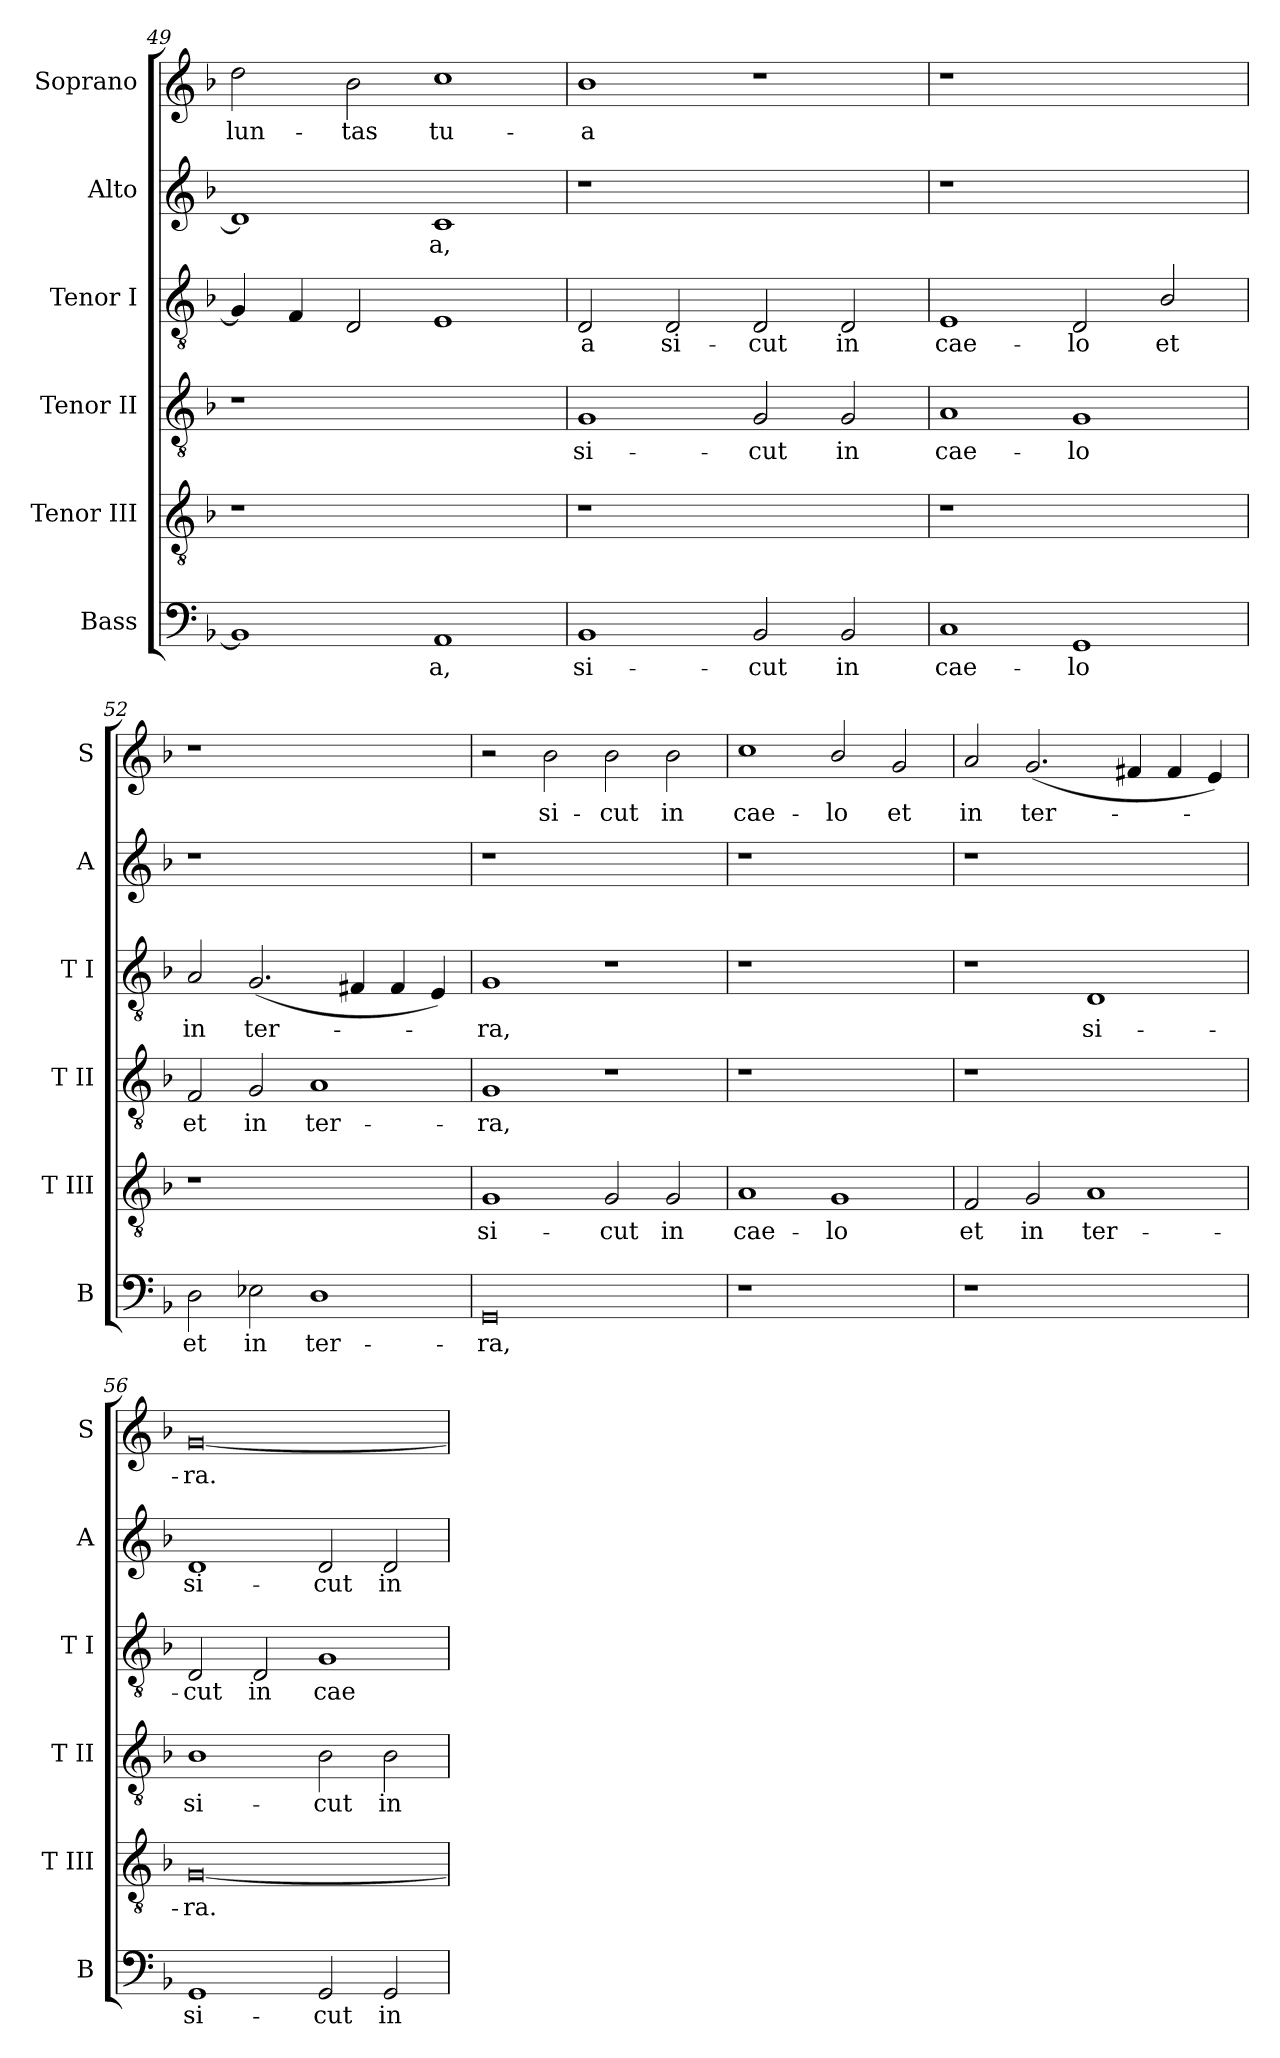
**kern	**text	**kern	**text	**kern	**text	**kern	**text	**kern	**text	**kern	**text
*part6	*part6	*part5	*part5	*part4	*part4	*part3	*part3	*part2	*part2	*part1	*part1
*staff6	*staff6	*staff5	*staff5	*staff4	*staff4	*staff3	*staff3	*staff2	*staff2	*staff1	*staff1
*I"Bass	*	*I"Tenor III	*	*I"Tenor II	*	*I"Tenor I	*	*I"Alto	*	*I"Soprano	*
*I'B	*	*I'T III	*	*I'T II	*	*I'T I	*	*I'A	*	*I'S	*
*clefF4	*	*clefGv2	*	*clefGv2	*	*clefGv2	*	*clefG2	*	*clefG2	*
*k[b-]	*	*k[b-]	*	*k[b-]	*	*k[b-]	*	*k[b-]	*	*k[b-]	*
*F:	*	*F:	*	*F:	*	*F:	*	*F:	*	*F:	*
=49	=49	=49	=49	=49	=49	=49	=49	=49	=49	=49	=49
!	!	!	!	!	!	!	!	!	!	!	!LO:LY:b
1BB-]	.	1r	.	1r	.	4G/]	.	1d]	.	2dd\	-lun-
.	.	.	.	.	.	4F/	.	.	.	.	.
!	!	!	!	!	!	!	!	!	!	!	!LO:LY:b
.	.	.	.	.	.	2D/	.	.	.	2b-\	-tas
!	!LO:LY:b	!	!	!	!	!	!	!	!LO:LY:b	!	!LO:LY:b
1AA	a,	1ryy	.	1ryy	.	1E	.	1c	a,	1cc	tu-
=50	=50	=50	=50	=50	=50	=50	=50	=50	=50	=50	=50
!	!LO:LY:b	!	!	!	!LO:LY:b	!	!LO:LY:b	!	!	!	!LO:LY:b
1BB-	si-	1r	.	1G	si-	2D/	a	1r	.	1b-	-a
!	!	!	!	!	!	!	!LO:LY:b	!	!	!	!
.	.	.	.	.	.	2D/	si-	.	.	.	.
!	!LO:LY:b	!	!	!	!LO:LY:b	!	!LO:LY:b	!	!	!	!
2BB-/	-cut	1ryy	.	2G/	-cut	2D/	-cut	1ryy	.	1r	.
!	!LO:LY:b	!	!	!	!LO:LY:b	!	!LO:LY:b	!	!	!	!
2BB-/	in	.	.	2G/	in	2D/	in	.	.	.	.
=51	=51	=51	=51	=51	=51	=51	=51	=51	=51	=51	=51
!	!LO:LY:b	!	!	!	!LO:LY:b	!	!LO:LY:b	!	!	!	!
1C	cae-	1r	.	1A	cae-	1E	cae-	1r	.	1r	.
!	!LO:LY:b	!	!	!	!LO:LY:b	!	!LO:LY:b	!	!	!	!
1GG	-lo	1ryy	.	1G	-lo	2D/	-lo	1ryy	.	1ryy	.
!	!	!	!	!	!	!	!LO:LY:b	!	!	!	!
.	.	.	.	.	.	2B-/	et	.	.	.	.
=52	=52	=52	=52	=52	=52	=52	=52	=52	=52	=52	=52
!	!LO:LY:b	!	!	!	!LO:LY:b	!	!LO:LY:b	!	!	!	!
2D\	et	1r	.	2F/	et	2A/	in	1r	.	1r	.
!	!LO:LY:b	!	!	!	!LO:LY:b	!	!LO:LY:b	!	!	!	!
2E-X\	in	.	.	2G/	in	(<2.G/	ter-	.	.	.	.
!	!LO:LY:b	!	!	!	!LO:LY:b	!	!	!	!	!	!
1D	ter-	1ryy	.	1A	ter-	.	.	1ryy	.	1ryy	.
.	.	.	.	.	.	4F#X/	.	.	.	.	.
.	.	.	.	.	.	4F#/	.	.	.	.	.
.	.	.	.	.	.	4E/)	.	.	.	.	.
=53	=53	=53	=53	=53	=53	=53	=53	=53	=53	=53	=53
!	!LO:LY:b	!	!LO:LY:b	!	!LO:LY:b	!	!LO:LY:b	!	!	!	!
0GG	-ra,	1G	si-	1G	-ra,	1G	ra,	1r	.	2r	.
!	!	!	!	!	!	!	!	!	!	!	!LO:LY:b
.	.	.	.	.	.	.	.	.	.	2b-\	si-
!	!	!	!LO:LY:b	!	!	!	!	!	!	!	!LO:LY:b
.	.	2G/	-cut	1r	.	1r	.	1ryy	.	2b-\	-cut
!	!	!	!LO:LY:b	!	!	!	!	!	!	!	!LO:LY:b
.	.	2G/	in	.	.	.	.	.	.	2b-\	in
!!LO:PB:g=z
=54	=54	=54	=54	=54	=54	=54	=54	=54	=54	=54	=54
!	!	!	!LO:LY:b	!	!	!	!	!	!	!	!LO:LY:b
1r	.	1A	cae-	1r	.	1r	.	1r	.	1cc	cae-
!	!	!	!LO:LY:b	!	!	!	!	!	!	!	!LO:LY:b
1ryy	.	1G	-lo	1ryy	.	1ryy	.	1ryy	.	2b-/	-lo
!	!	!	!	!	!	!	!	!	!	!	!LO:LY:b
.	.	.	.	.	.	.	.	.	.	2g/	et
=55	=55	=55	=55	=55	=55	=55	=55	=55	=55	=55	=55
!	!	!	!LO:LY:b	!	!	!	!	!	!	!	!LO:LY:b
1r	.	2F/	et	1r	.	1r	.	1r	.	2a/	in
!	!	!	!LO:LY:b	!	!	!	!	!	!	!	!LO:LY:b
.	.	2G/	in	.	.	.	.	.	.	(<2.g/	ter-
!	!	!	!LO:LY:b	!	!	!	!LO:LY:b	!	!	!	!
1ryy	.	1A	ter-	1ryy	.	1D	si-	1ryy	.	.	.
.	.	.	.	.	.	.	.	.	.	4f#X/	.
.	.	.	.	.	.	.	.	.	.	4f#/	.
.	.	.	.	.	.	.	.	.	.	4e/)	.
=56	=56	=56	=56	=56	=56	=56	=56	=56	=56	=56	=56
!	!LO:LY:b	!	!LO:LY:b	!	!LO:LY:b	!	!LO:LY:b	!	!LO:LY:b	!	!LO:LY:b
1GG	si-	[0G	-ra.	1B-	si-	2D/	-cut	1d	si-	[0g	ra.
!	!	!	!	!	!	!	!LO:LY:b	!	!	!	!
.	.	.	.	.	.	2D/	in	.	.	.	.
!	!LO:LY:b	!	!	!	!LO:LY:b	!	!LO:LY:b	!	!LO:LY:b	!	!
2GG/	-cut	.	.	2B-\	-cut	1G	cae-	2d/	-cut	.	.
!	!LO:LY:b	!	!	!	!LO:LY:b	!	!	!	!LO:LY:b	!	!
2GG/	in	.	.	2B-\	in	.	.	2d/	in	.	.
=	=	=	=	=	=	=	=	=	=	=	=
*-	*-	*-	*-	*-	*-	*-	*-	*-	*-	*-	*-
